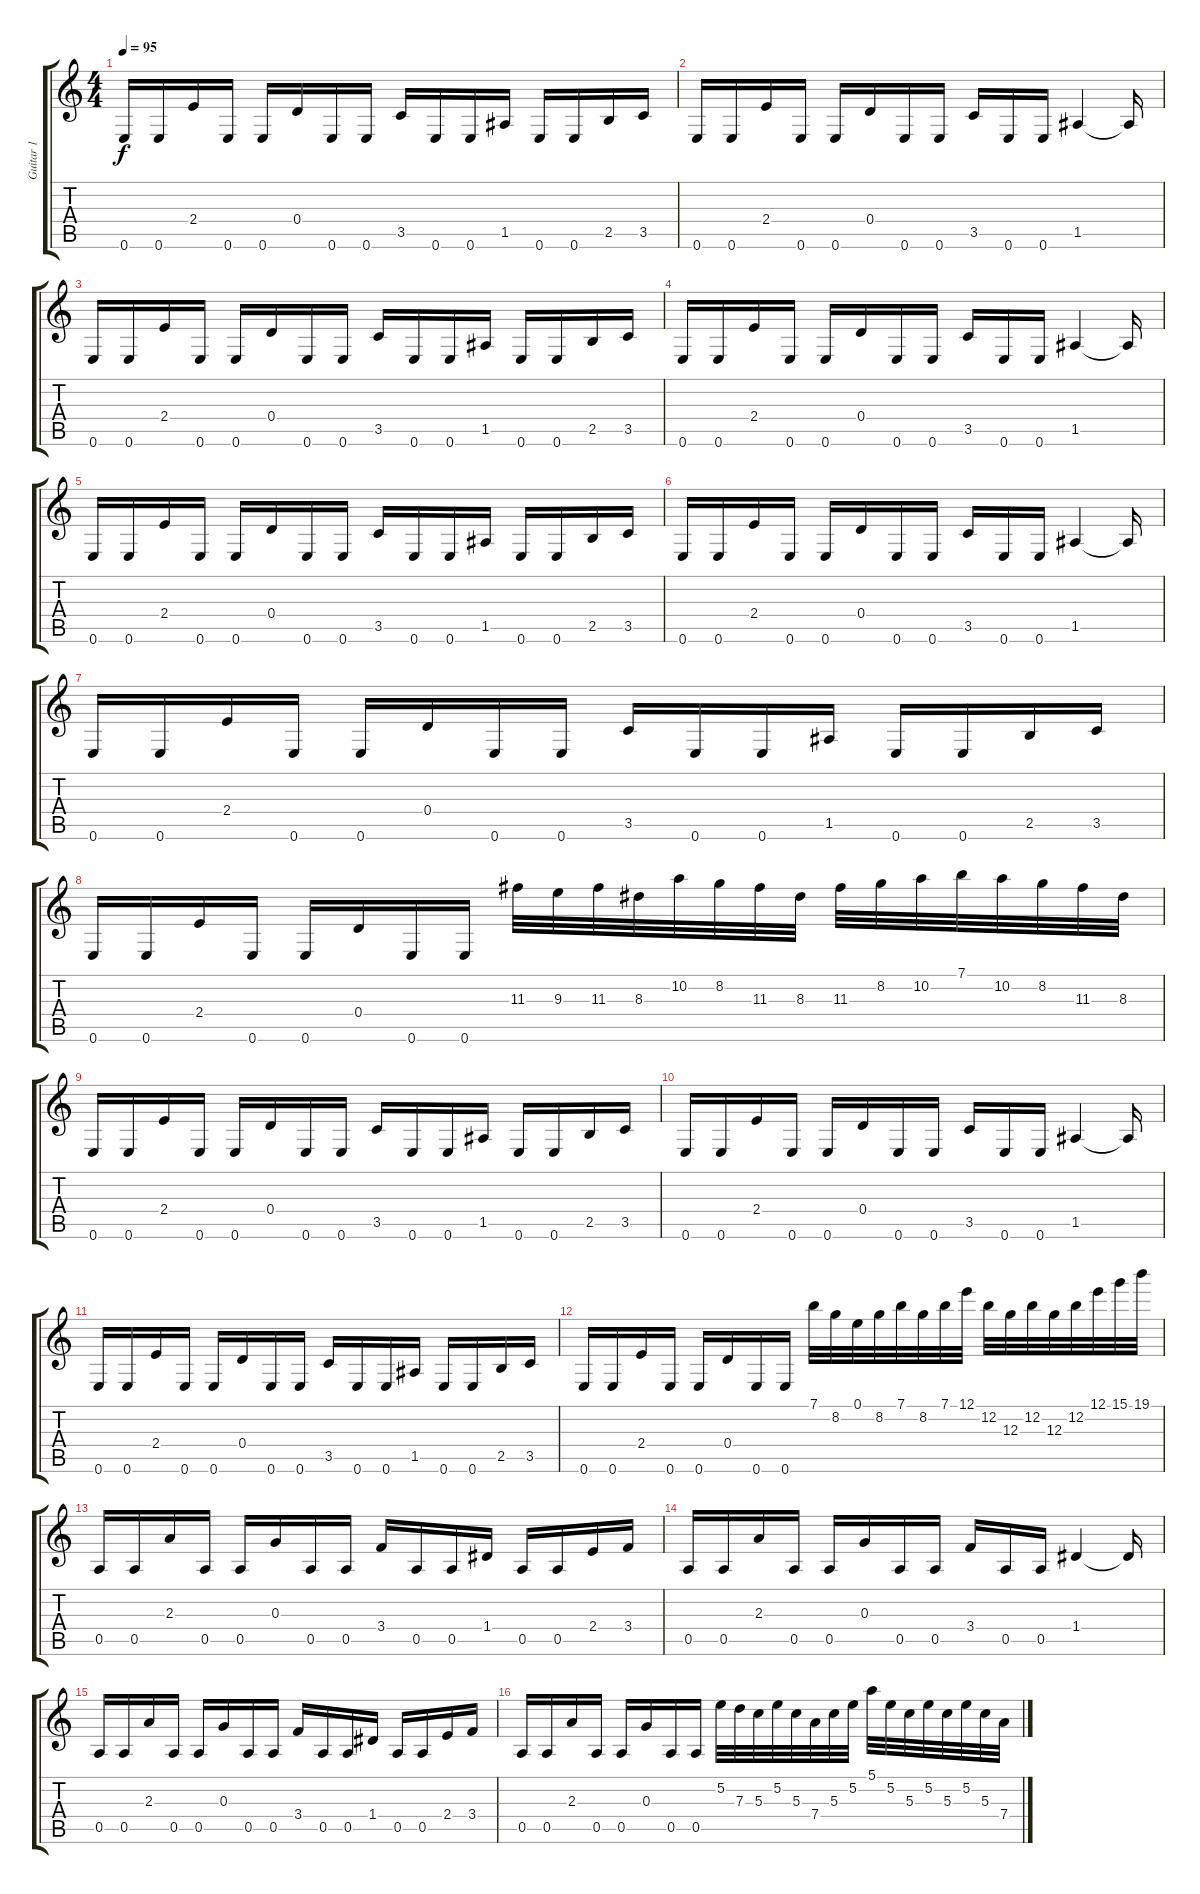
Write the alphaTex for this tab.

\track ("Guitar 1" "Guitar 1") {instrument overdrivenguitar}
\staff {score tabs}
\tuning (E4 B3 G3 D3 A2 E2) {hide}
\ts (4 4)
\tempo 95
\clef g2
\ks c
0.6.16{dy f instrument overdrivenguitar} 0.6.16 2.4.16 0.6.16 0.6.16 0.4.16 0.6.16 0.6.16 3.5.16 0.6.16 0.6.16 1.5.16 0.6.16 0.6.16 2.5.16 3.5.16 |
0.6.16 0.6.16 2.4.16 0.6.16 0.6.16 0.4.16 0.6.16 0.6.16 3.5.16 0.6.16 0.6.16 1.5.4 1.5{t}.16 |
0.6.16 0.6.16 2.4.16 0.6.16 0.6.16 0.4.16 0.6.16 0.6.16 3.5.16 0.6.16 0.6.16 1.5.16 0.6.16 0.6.16 2.5.16 3.5.16 |
0.6.16 0.6.16 2.4.16 0.6.16 0.6.16 0.4.16 0.6.16 0.6.16 3.5.16 0.6.16 0.6.16 1.5.4 1.5{t}.16 |
0.6.16 0.6.16 2.4.16 0.6.16 0.6.16 0.4.16 0.6.16 0.6.16 3.5.16 0.6.16 0.6.16 1.5.16 0.6.16 0.6.16 2.5.16 3.5.16 |
0.6.16 0.6.16 2.4.16 0.6.16 0.6.16 0.4.16 0.6.16 0.6.16 3.5.16 0.6.16 0.6.16 1.5.4 1.5{t}.16 |
0.6.16 0.6.16 2.4.16 0.6.16 0.6.16 0.4.16 0.6.16 0.6.16 3.5.16 0.6.16 0.6.16 1.5.16 0.6.16 0.6.16 2.5.16 3.5.16 |
0.6.16 0.6.16 2.4.16 0.6.16 0.6.16 0.4.16 0.6.16 0.6.16 11.3.32 9.3.32 11.3.32 8.3.32 10.2.32 8.2.32 11.3.32 8.3.32 11.3.32 8.2.32 10.2.32 7.1.32 10.2.32 8.2.32 11.3.32 8.3.32 |
0.6.16 0.6.16 2.4.16 0.6.16 0.6.16 0.4.16 0.6.16 0.6.16 3.5.16 0.6.16 0.6.16 1.5.16 0.6.16 0.6.16 2.5.16 3.5.16 |
0.6.16 0.6.16 2.4.16 0.6.16 0.6.16 0.4.16 0.6.16 0.6.16 3.5.16 0.6.16 0.6.16 1.5.4 1.5{t}.16 |
0.6.16 0.6.16 2.4.16 0.6.16 0.6.16 0.4.16 0.6.16 0.6.16 3.5.16 0.6.16 0.6.16 1.5.16 0.6.16 0.6.16 2.5.16 3.5.16 |
0.6.16 0.6.16 2.4.16 0.6.16 0.6.16 0.4.16 0.6.16 0.6.16 7.1.32 8.2.32 0.1.32 8.2.32 7.1.32 8.2.32 7.1.32 12.1.32 12.2.32 12.3.32 12.2.32 12.3.32 12.2.32 12.1.32 15.1.32 19.1.32 |
0.5.16 0.5.16 2.3.16 0.5.16 0.5.16 0.3.16 0.5.16 0.5.16 3.4.16 0.5.16 0.5.16 1.4.16 0.5.16 0.5.16 2.4.16 3.4.16 |
0.5.16 0.5.16 2.3.16 0.5.16 0.5.16 0.3.16 0.5.16 0.5.16 3.4.16 0.5.16 0.5.16 1.4.4 1.4{t}.16 |
0.5.16 0.5.16 2.3.16 0.5.16 0.5.16 0.3.16 0.5.16 0.5.16 3.4.16 0.5.16 0.5.16 1.4.16 0.5.16 0.5.16 2.4.16 3.4.16 |
0.5.16 0.5.16 2.3.16 0.5.16 0.5.16 0.3.16 0.5.16 0.5.16 5.2.32 7.3.32 5.3.32 5.2.32 5.3.32 7.4.32 5.3.32 5.2.32 5.1.32 5.2.32 5.3.32 5.2.32 5.3.32 5.2.32 5.3.32 7.4.32
